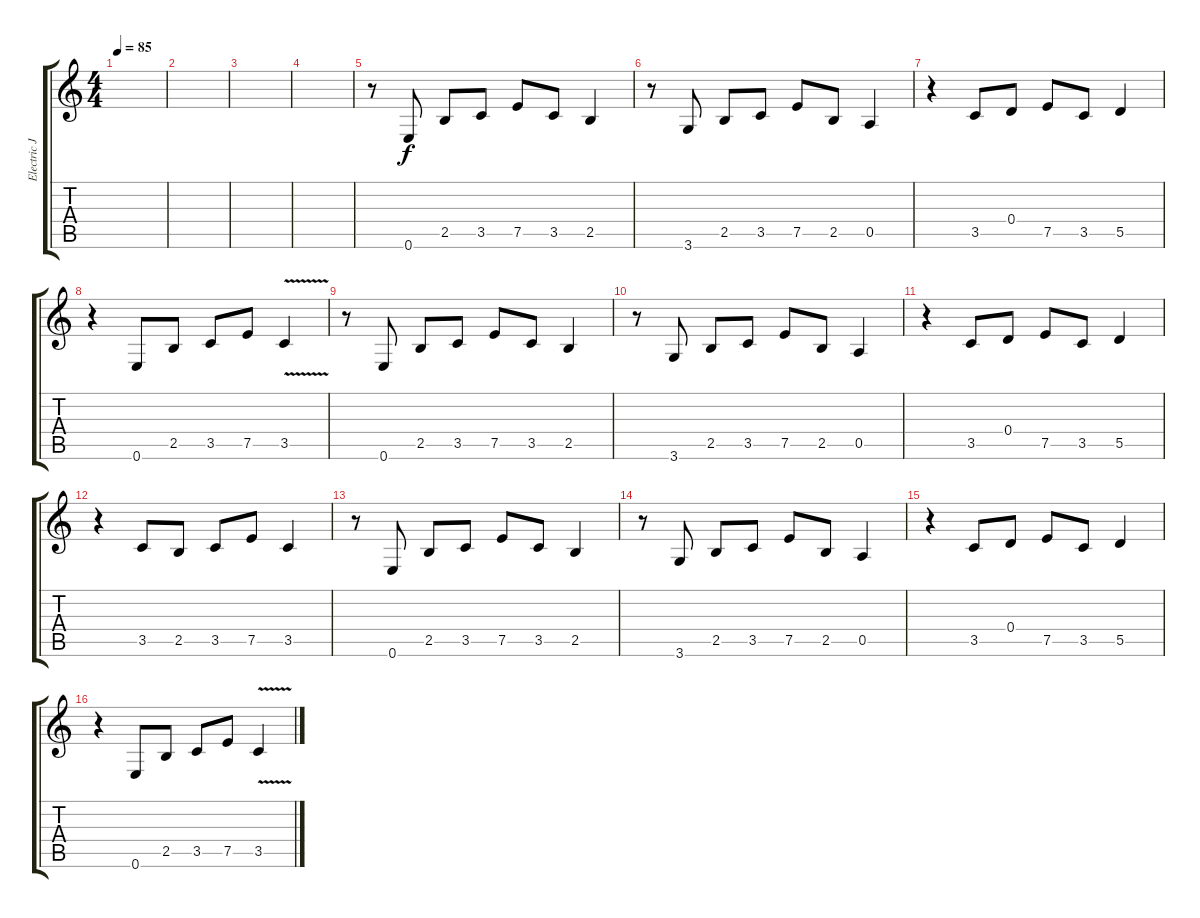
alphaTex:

\track ("Electric Jazz Guitar" "Electric J") {instrument electricguitarjazz}
\staff {score tabs}
\tuning (E4 B3 G3 D3 A2 E2) {hide}
\ts (4 4)
\tempo 85
\clef g2
\ks c
|
|
|
|
r.8 0.6.8 2.5.8 3.5.8 7.5.8 3.5.8 2.5.4 |
r.8 3.6.8 2.5.8 3.5.8 7.5.8 2.5.8 0.5.4 |
r.4 3.5.8 0.4.8 7.5.8 3.5.8 5.5.4 |
r.4 0.6.8 2.5.8 3.5.8 7.5.8 3.5{v}.4 |
r.8 0.6.8 2.5.8 3.5.8 7.5.8 3.5.8 2.5.4 |
r.8 3.6.8 2.5.8 3.5.8 7.5.8 2.5.8 0.5.4 |
r.4 3.5.8 0.4.8 7.5.8 3.5.8 5.5.4 |
r.4 3.5.8 2.5.8 3.5.8 7.5.8 3.5.4 |
r.8 0.6.8 2.5.8 3.5.8 7.5.8 3.5.8 2.5.4 |
r.8 3.6.8 2.5.8 3.5.8 7.5.8 2.5.8 0.5.4 |
r.4 3.5.8 0.4.8 7.5.8 3.5.8 5.5.4 |
r.4 0.6.8 2.5.8 3.5.8 7.5.8 3.5{v}.4
